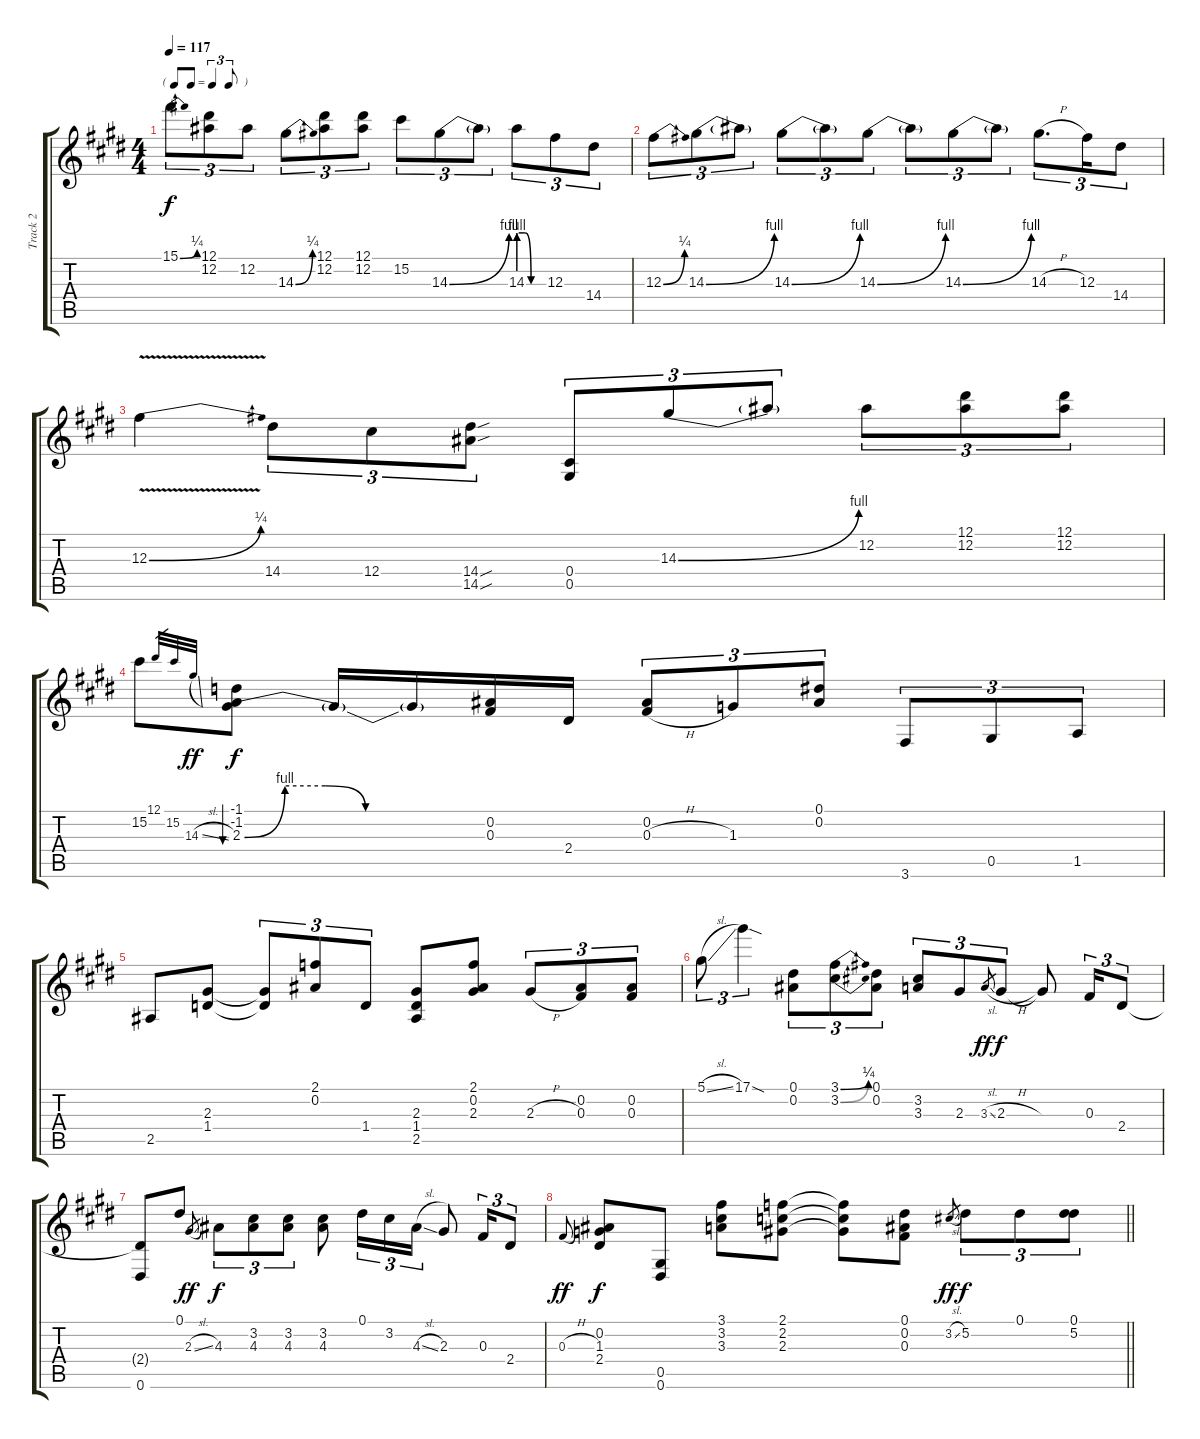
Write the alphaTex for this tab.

\track ("Track 2" "Track 2") {instrument electricguitarjazz}
\staff {score tabs}
\tuning (Eb4 Bb3 Gb3 Db3 Ab2 Eb2) {hide}
\ts (4 4)
\tf triplet8th
\tempo 117
\clef g2
\ks e
15.1{be (bend 0 0 60 1)}.8{tu (3 2) dy f} (12.1 12.2).8{tu (3 2)} 12.2.8{tu (3 2)} 14.3{be (bend 0 0 60 1)}.8{tu (3 2)} (12.1 12.2).8{tu (3 2)} (12.1 12.2).8{tu (3 2)} 15.2.8{tu (3 2)} 14.3{be (bend 0 0 60 4)}.8{tu (3 2)} 14.3{t}.8{tu (3 2)} 14.3{be (custom 0 4 15 4 30 0 60 0)}.8{tu (3 2)} 12.3.8{tu (3 2)} 14.4.8{tu (3 2)} |
12.3{be (bend 0 0 60 1)}.8{tu (3 2)} 14.3{be (bend 0 0 60 4)}.8{tu (3 2)} 14.3{t}.8{tu (3 2)} 14.3{be (bend 0 0 60 4)}.8{tu (3 2)} 14.3{t}.8{tu (3 2)} 14.3{be (bend 0 0 60 4)}.8{tu (3 2)} 14.3{t}.8{tu (3 2)} 14.3{be (bend 0 0 60 4)}.8{tu (3 2)} 14.3{t}.8{tu (3 2)} 14.3{h}.8{d tu (3 2)} 12.3.16{tu (3 2)} 14.4.8{tu (3 2)} |
12.3{be (bend 0 0 60 1) v}.4 14.4.8{tu (3 2)} 12.4.8{tu (3 2)} (14.4{sou} 14.5{sou}).8{tu (3 2)} (0.4 0.5).8{tu (3 2)} 14.3{be (bend 0 0 60 4)}.8{tu (3 2)} 14.3{t}.8{tu (3 2)} 12.2.8{tu (3 2)} (12.1 12.2).8{tu (3 2)} (12.1 12.2).8{tu (3 2)} |
15.2.8 12.1.32{gr} 15.2.32{gr} 14.3{sl}.32{gr dy ff} (-1.1 -1.2 2.3{be (custom 0 0 10 4 20 4 30 0 60 0)}).8{bu 120 dy f} 2.3{t}.16 2.3{t}.16 (0.2 0.3).16 2.4.16 (0.2 0.3{h}).8{tu (3 2)} 1.3.8{tu (3 2)} (0.1 0.2).8{tu (3 2)} 3.6.8{tu (3 2)} 0.5.8{tu (3 2)} 1.5.8{tu (3 2)} |
2.5.8 (2.3 1.4).8 (2.3{t} 1.4{t}).8{tu (3 2)} (2.1 0.2).8{tu (3 2)} 1.4.8{tu (3 2)} (2.3 1.4 2.5).8 (2.1 0.2 2.3).8 2.3{h}.8{tu (3 2)} (0.2 0.3).8{tu (3 2)} (0.2 0.3).8{tu (3 2)} |
5.1{sl}.8{tu (3 2)} 17.1{sod}.4{tu (3 2)} (0.1 0.2).8{tu (3 2)} (3.1{be (bend 0 0 60 1)} 3.2{be (bend 0 0 60 1)}).8{tu (3 2)} (0.1 0.2).8{tu (3 2)} (3.2 3.3).8{tu (3 2)} 2.3.8{tu (3 2)} 3.3{sl}.8{gr dy ff} 2.3{h}.8{tu (3 2) dy f} 2.3{t}.8 0.3.16{tu (3 2)} 2.4.8{tu (3 2)} |
(2.4{t} 0.6).8 0.1.8 2.3{sl}.8{gr dy ff} 4.3.8{tu (3 2) dy f} (3.2 4.3).8{tu (3 2)} (3.2 4.3).8{tu (3 2)} (3.2 4.3).8 0.1.16{tu (3 2)} 3.2.16{tu (3 2)} 4.3{sl}.16{tu (3 2)} 2.3.8 0.3.16{tu (3 2)} 2.4.8{tu (3 2)} |
\barLineRight lightlight
0.3{h}.8{gr onbeat dy ff} (0.2 1.3 2.4).8{dy f} (0.5 0.6).8 (3.1 3.2 3.3).8 (2.1 2.2 2.3).8 (2.1{t} 2.2{t} 2.3{t}).8 (0.1 0.2 0.3).8 3.2{sl}.8{gr dy ff} 5.2.8{tu (3 2) dy f} 0.1.8{tu (3 2)} (0.1 5.2).8{tu (3 2)}
